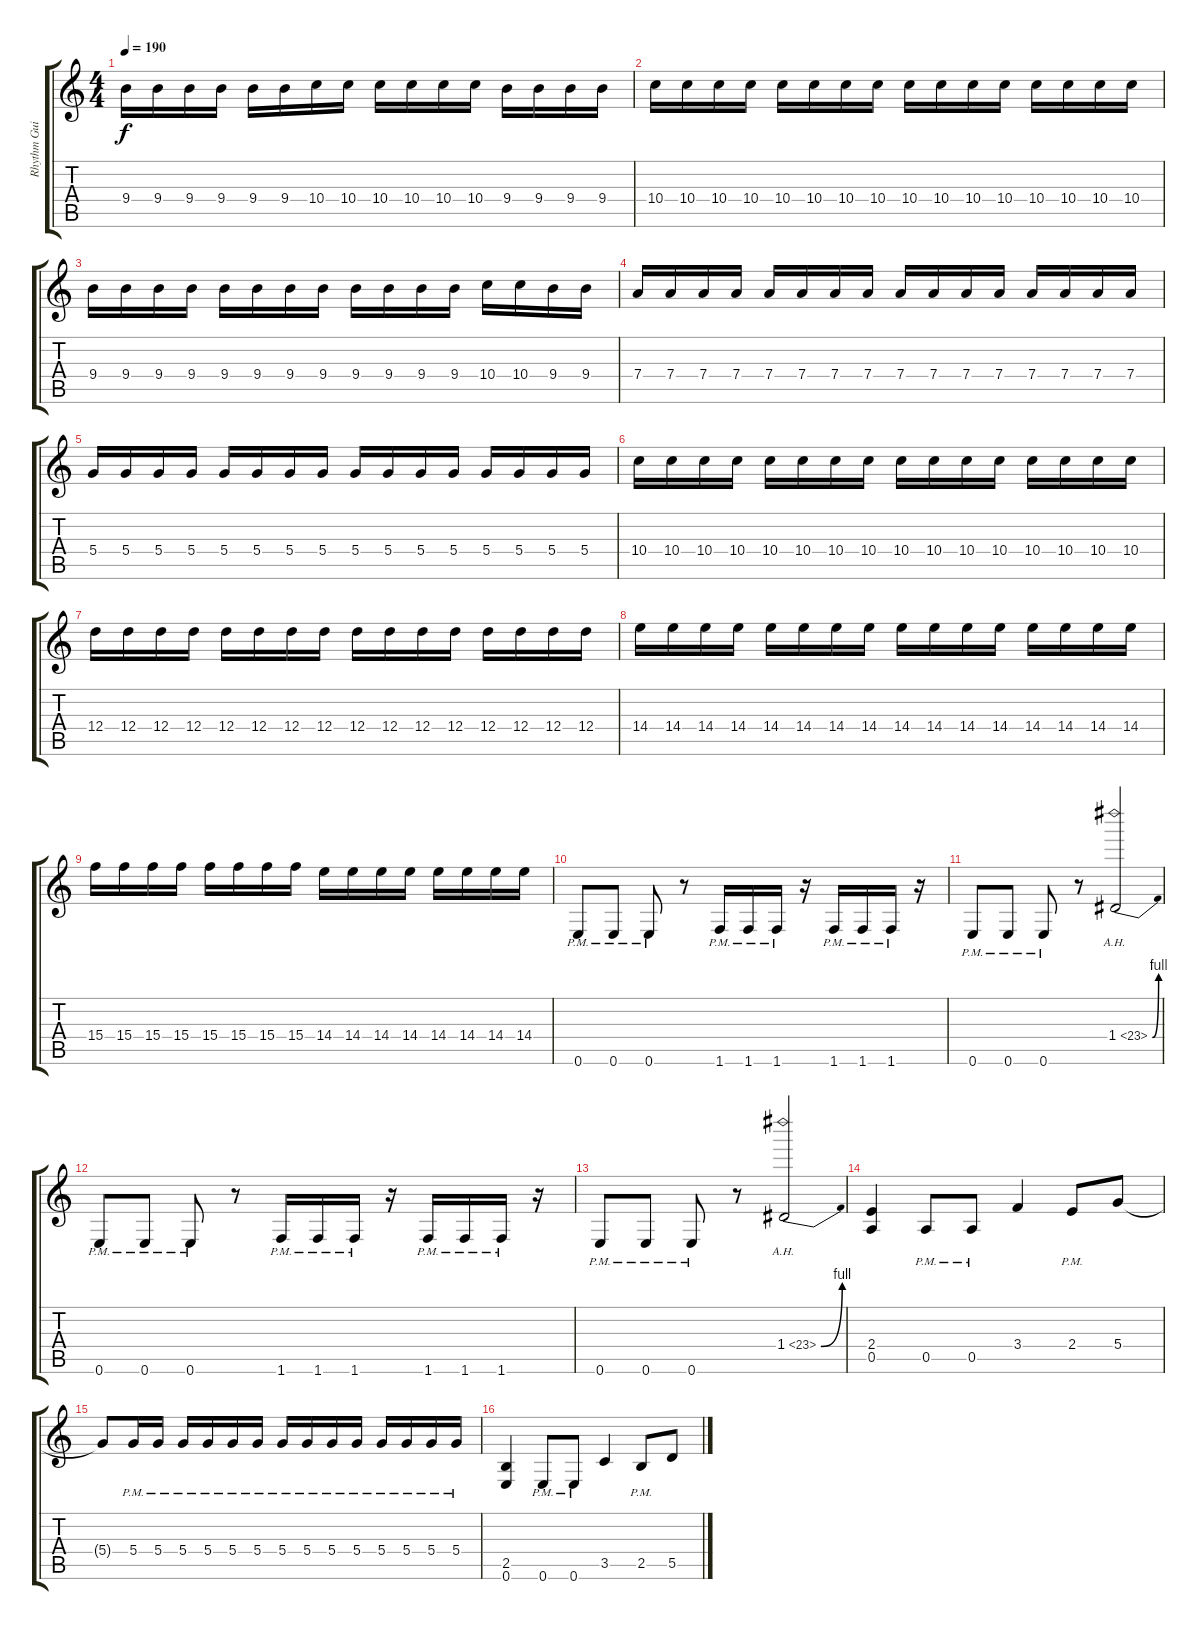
\track ("Rhythm Guitar" "Rhythm Gui") {instrument distortionguitar}
\staff {score tabs}
\tuning (E4 B3 G3 D3 A2 E2) {hide}
\ts (4 4)
\tempo 190
\clef g2
\ks c
9.4.16{dy f} 9.4.16 9.4.16 9.4.16 9.4.16 9.4.16 10.4.16 10.4.16 10.4.16 10.4.16 10.4.16 10.4.16 9.4.16 9.4.16 9.4.16 9.4.16 |
10.4.16 10.4.16 10.4.16 10.4.16 10.4.16 10.4.16 10.4.16 10.4.16 10.4.16 10.4.16 10.4.16 10.4.16 10.4.16 10.4.16 10.4.16 10.4.16 |
9.4.16 9.4.16 9.4.16 9.4.16 9.4.16 9.4.16 9.4.16 9.4.16 9.4.16 9.4.16 9.4.16 9.4.16 10.4.16 10.4.16 9.4.16 9.4.16 |
7.4.16 7.4.16 7.4.16 7.4.16 7.4.16 7.4.16 7.4.16 7.4.16 7.4.16 7.4.16 7.4.16 7.4.16 7.4.16 7.4.16 7.4.16 7.4.16 |
5.4.16 5.4.16 5.4.16 5.4.16 5.4.16 5.4.16 5.4.16 5.4.16 5.4.16 5.4.16 5.4.16 5.4.16 5.4.16 5.4.16 5.4.16 5.4.16 |
10.4.16 10.4.16 10.4.16 10.4.16 10.4.16 10.4.16 10.4.16 10.4.16 10.4.16 10.4.16 10.4.16 10.4.16 10.4.16 10.4.16 10.4.16 10.4.16 |
12.4.16 12.4.16 12.4.16 12.4.16 12.4.16 12.4.16 12.4.16 12.4.16 12.4.16 12.4.16 12.4.16 12.4.16 12.4.16 12.4.16 12.4.16 12.4.16 |
14.4.16 14.4.16 14.4.16 14.4.16 14.4.16 14.4.16 14.4.16 14.4.16 14.4.16 14.4.16 14.4.16 14.4.16 14.4.16 14.4.16 14.4.16 14.4.16 |
15.4.16 15.4.16 15.4.16 15.4.16 15.4.16 15.4.16 15.4.16 15.4.16 14.4.16 14.4.16 14.4.16 14.4.16 14.4.16 14.4.16 14.4.16 14.4.16 |
0.6{pm}.8 0.6{pm}.8 0.6{pm}.8 r.8 1.6{pm}.16 1.6{pm}.16 1.6{pm}.16 r.16 1.6{pm}.16 1.6{pm}.16 1.6{pm}.16 r.16 |
0.6{pm}.8 0.6{pm}.8 0.6{pm}.8 r.8 1.4{be (bend 0 0 60 4) ah 22}.2 |
0.6{pm}.8 0.6{pm}.8 0.6{pm}.8 r.8 1.6{pm}.16 1.6{pm}.16 1.6{pm}.16 r.16 1.6{pm}.16 1.6{pm}.16 1.6{pm}.16 r.16 |
0.6{pm}.8 0.6{pm}.8 0.6{pm}.8 r.8 1.4{be (bend 0 0 60 4) ah 22}.2 |
(2.4 0.5).4 0.5{pm}.8 0.5{pm}.8 3.4.4 2.4{pm}.8 5.4.8 |
5.4{t}.8 5.4{pm}.16 5.4{pm}.16 5.4{pm}.16 5.4{pm}.16 5.4{pm}.16 5.4{pm}.16 5.4{pm}.16 5.4{pm}.16 5.4{pm}.16 5.4{pm}.16 5.4{pm}.16 5.4{pm}.16 5.4{pm}.16 5.4{pm}.16 |
(2.5 0.6).4 0.6{pm}.8 0.6{pm}.8 3.5.4 2.5{pm}.8 5.5.8
